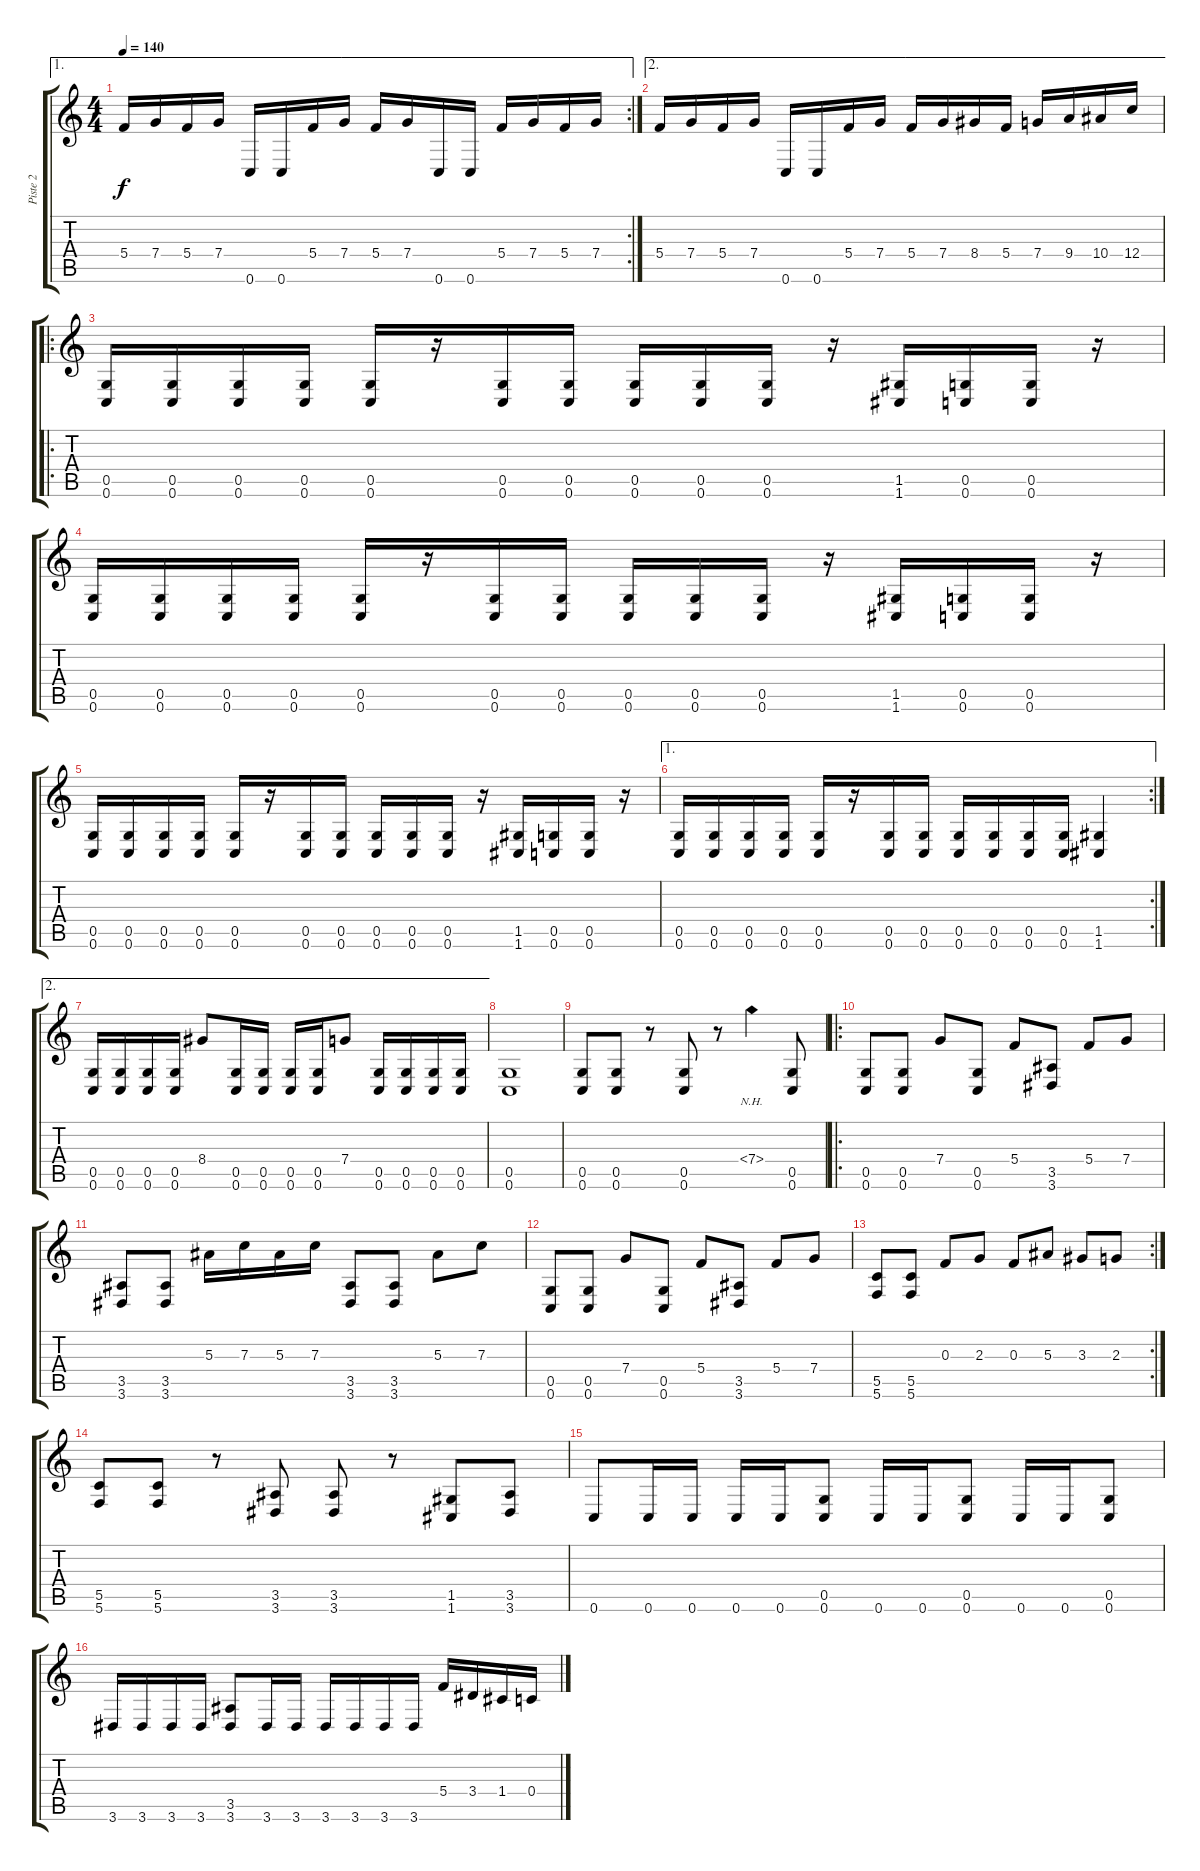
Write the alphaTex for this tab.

\track ("Piste 2" "Piste 2") {instrument distortionguitar}
\staff {score tabs}
\tuning (D4 A3 F3 C3 G2 C2) {hide}
\ae 1
\rc 2
\ts (4 4)
\tempo 140
\clef g2
\ks c
5.4.16{dy f} 7.4.16 5.4.16 7.4.16 0.6.16 0.6.16 5.4.16 7.4.16 5.4.16 7.4.16 0.6.16 0.6.16 5.4.16 7.4.16 5.4.16 7.4.16 |
\ae 2
5.4.16 7.4.16 5.4.16 7.4.16 0.6.16 0.6.16 5.4.16 7.4.16 5.4.16 7.4.16 8.4.16 5.4.16 7.4.16 9.4.16 10.4.16 12.4.16 |
\ro
(0.5 0.6).16 (0.5 0.6).16 (0.5 0.6).16 (0.5 0.6).16 (0.5 0.6).16 r.16 (0.5 0.6).16 (0.5 0.6).16 (0.5 0.6).16 (0.5 0.6).16 (0.5 0.6).16 r.16 (1.5 1.6).16 (0.5 0.6).16 (0.5 0.6).16 r.16 |
(0.5 0.6).16 (0.5 0.6).16 (0.5 0.6).16 (0.5 0.6).16 (0.5 0.6).16 r.16 (0.5 0.6).16 (0.5 0.6).16 (0.5 0.6).16 (0.5 0.6).16 (0.5 0.6).16 r.16 (1.5 1.6).16 (0.5 0.6).16 (0.5 0.6).16 r.16 |
(0.5 0.6).16 (0.5 0.6).16 (0.5 0.6).16 (0.5 0.6).16 (0.5 0.6).16 r.16 (0.5 0.6).16 (0.5 0.6).16 (0.5 0.6).16 (0.5 0.6).16 (0.5 0.6).16 r.16 (1.5 1.6).16 (0.5 0.6).16 (0.5 0.6).16 r.16 |
\ae 1
\rc 2
(0.5 0.6).16 (0.5 0.6).16 (0.5 0.6).16 (0.5 0.6).16 (0.5 0.6).16 r.16 (0.5 0.6).16 (0.5 0.6).16 (0.5 0.6).16 (0.5 0.6).16 (0.5 0.6).16 (0.5 0.6).16 (1.5 1.6).4 |
\ae 2
(0.5 0.6).16 (0.5 0.6).16 (0.5 0.6).16 (0.5 0.6).16 8.4.8 (0.5 0.6).16 (0.5 0.6).16 (0.5 0.6).16 (0.5 0.6).16 7.4.8 (0.5 0.6).16 (0.5 0.6).16 (0.5 0.6).16 (0.5 0.6).16 |
(0.5 0.6).1 |
(0.5 0.6).8 (0.5 0.6).8 r.8 (0.5 0.6).8 r.8 7.4{nh}.4 (0.5 0.6).8 |
\ro
(0.5 0.6).8 (0.5 0.6).8 7.4.8 (0.5 0.6).8 5.4.8 (3.5 3.6).8 5.4.8 7.4.8 |
(3.5 3.6).8 (3.5 3.6).8 5.3.16 7.3.16 5.3.16 7.3.16 (3.5 3.6).8 (3.5 3.6).8 5.3.8 7.3.8 |
(0.5 0.6).8 (0.5 0.6).8 7.4.8 (0.5 0.6).8 5.4.8 (3.5 3.6).8 5.4.8 7.4.8 |
\rc 2
(5.5 5.6).8 (5.5 5.6).8 0.3.8 2.3.8 0.3.8 5.3.8 3.3.8 2.3.8 |
(5.5 5.6).8 (5.5 5.6).8 r.8 (3.5 3.6).8 (3.5 3.6).8 r.8 (1.5 1.6).8 (3.5 3.6).8 |
0.6.8 0.6.16 0.6.16 0.6.16 0.6.16 (0.5 0.6).8 0.6.16 0.6.16 (0.5 0.6).8 0.6.16 0.6.16 (0.5 0.6).8 |
3.6.16 3.6.16 3.6.16 3.6.16 (3.5 3.6).8 3.6.16 3.6.16 3.6.16 3.6.16 3.6.16 3.6.16 5.4.16 3.4.16 1.4.16 0.4.16
